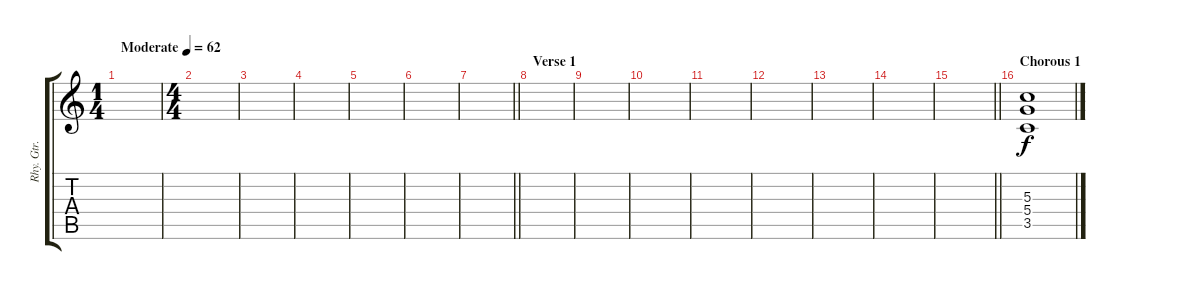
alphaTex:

\track ("Rhy. Gtr. 1" "Rhy. Gtr. ") {instrument overdrivenguitar}
\staff {score tabs}
\tuning (E4 B3 G3 D3 A2 D2) {hide}
\ts (1 4)
\tempo (62 "Moderate")
\clef g2
\ks c
|
\ts (4 4)
|
|
|
|
|
\barLineRight lightlight
|
\section ("" "Verse 1")
|
|
|
|
|
|
|
\barLineRight lightlight
|
\section ("" "Chorous 1")
(5.3 5.4 3.5).1
